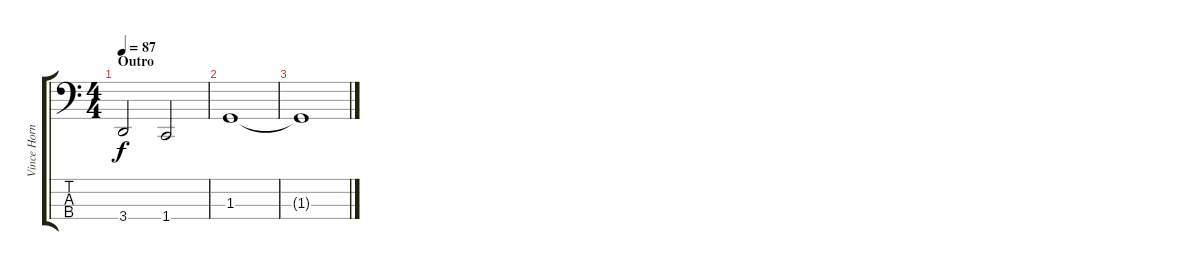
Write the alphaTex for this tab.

\track ("Vince Hornsby" "Vince Horn") {instrument electricbasspick}
\staff {score tabs}
\tuning (E2 B1 Gb1 B0) {hide}
\ts (4 4)
\section ("" "Outro")
\tempo 87
\clef f4
\ks c
3.4.2{dy f} 1.4.2 |
1.3.1 |
1.3{t}.1
